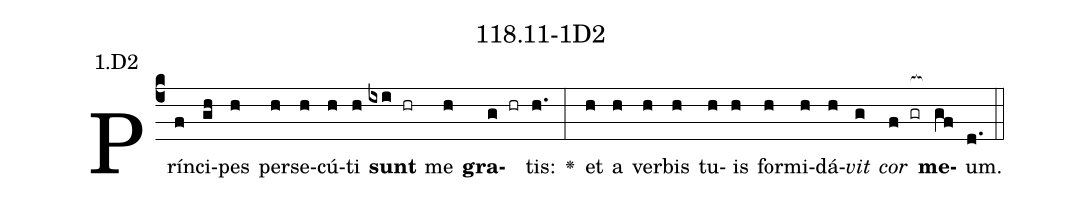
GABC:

name: 118.11-1D2;
annotation: 1.D2;
%%
(c4)Prín(f)ci(gh)pes(h) per(h)se(h)cú(h)ti(h) <b>sunt</b>(ixi hr) me(h) <b>gra</b>(g hr)tis:(h.) <v>\greheightstar</v>(:) et(h) a(h) ver(h)bis(h) tu(h)is(h) for(h)mi(h)dá(h)<i>vit</i>(g) <i>cor</i>(f gr[ocb:1{]) <b>me</b>(gf[ocb:0}])um.(d.) (::)


%E(h) u(h) o(g) u(f) a(gf) e.(d.) (::)
